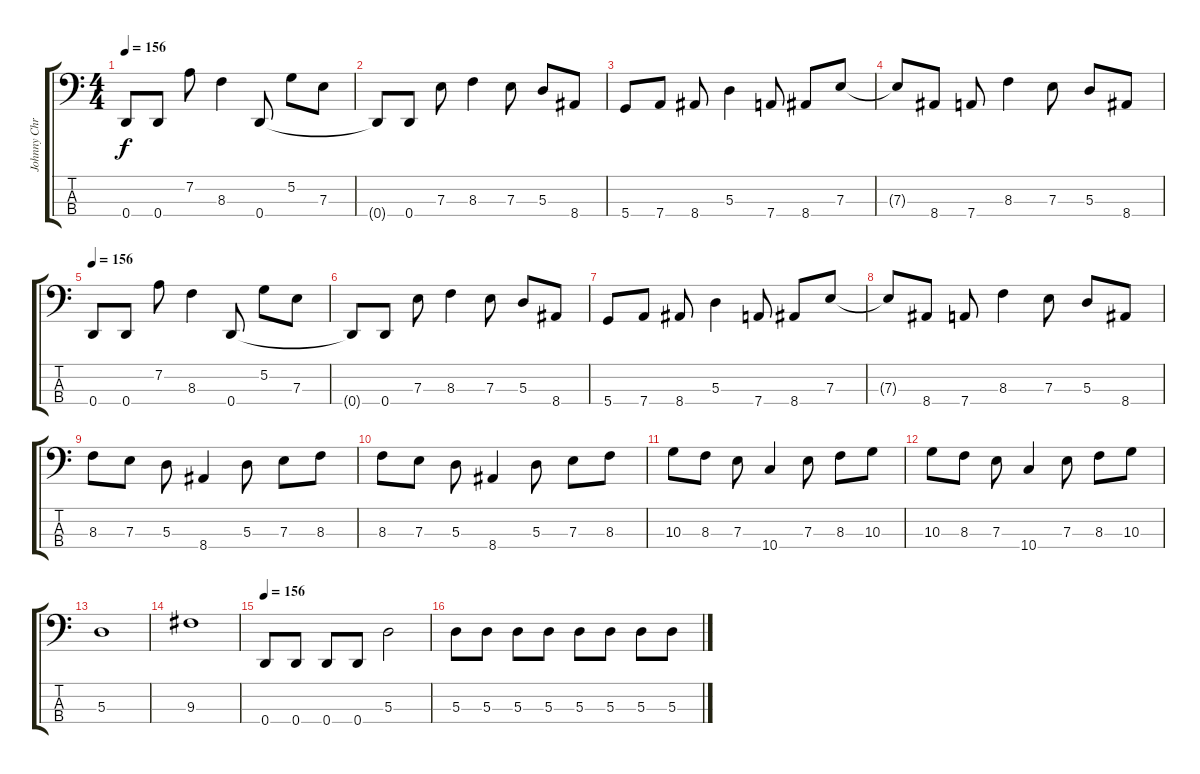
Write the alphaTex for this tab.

\track ("Johnny Christ" "Johnny Chr") {instrument electricbasspick}
\staff {score tabs}
\tuning (G2 D2 A1 D1) {hide}
\ts (4 4)
\tempo 156
\clef f4
\ks c
0.4.8{dy f} 0.4.8 7.2.8 8.3.4 0.4.8 5.2.8 7.3.8 |
0.4{t}.8 0.4.8 7.3.8 8.3.4 7.3.8 5.3.8 8.4.8 |
5.4.8 7.4.8 8.4.8 5.3.4 7.4.8 8.4.8 7.3.8 |
7.3{t}.8 8.4.8 7.4.8 8.3.4 7.3.8 5.3.8 8.4.8 |
\tempo 156
0.4.8 0.4.8 7.2.8 8.3.4 0.4.8 5.2.8 7.3.8 |
0.4{t}.8 0.4.8 7.3.8 8.3.4 7.3.8 5.3.8 8.4.8 |
5.4.8 7.4.8 8.4.8 5.3.4 7.4.8 8.4.8 7.3.8 |
7.3{t}.8 8.4.8 7.4.8 8.3.4 7.3.8 5.3.8 8.4.8 |
8.3.8 7.3.8 5.3.8 8.4.4 5.3.8 7.3.8 8.3.8 |
8.3.8 7.3.8 5.3.8 8.4.4 5.3.8 7.3.8 8.3.8 |
10.3.8 8.3.8 7.3.8 10.4.4 7.3.8 8.3.8 10.3.8 |
10.3.8 8.3.8 7.3.8 10.4.4 7.3.8 8.3.8 10.3.8 |
5.3.1 |
9.3.1 |
\tempo 156
0.4.8 0.4.8 0.4.8 0.4.8 5.3.2 |
5.3.8 5.3.8 5.3.8 5.3.8 5.3.8 5.3.8 5.3.8 5.3.8
